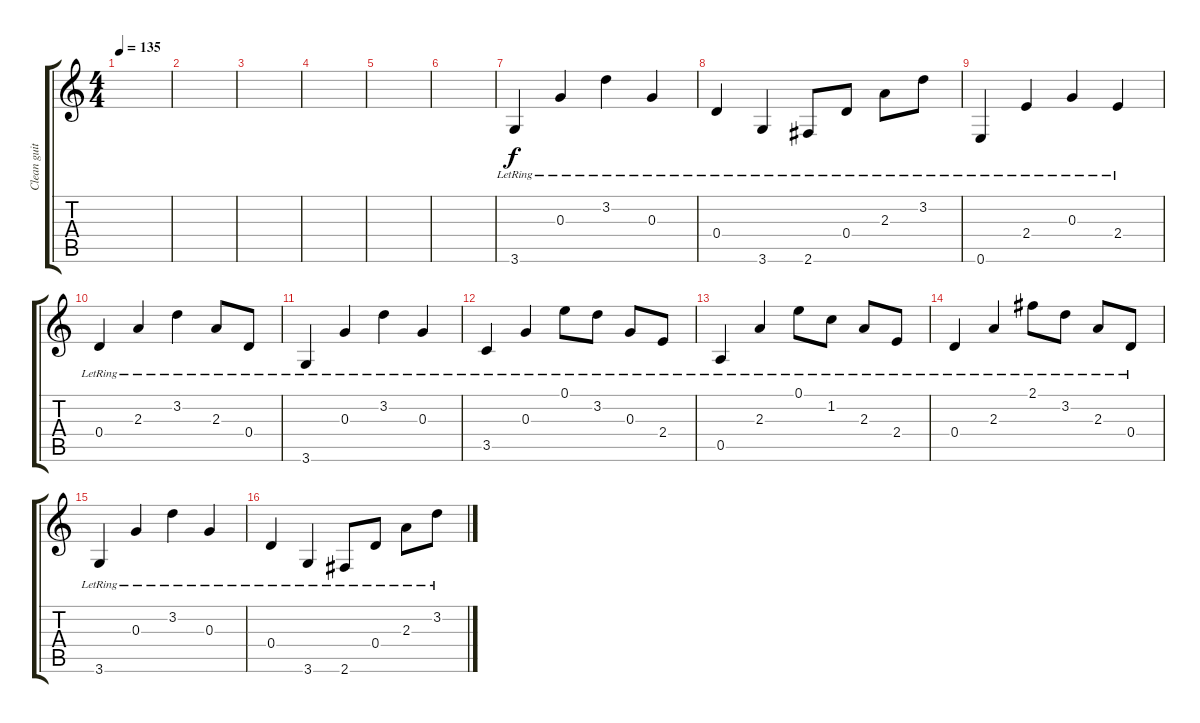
\track ("Clean guitar" "Clean guit") {instrument electricguitarjazz}
\staff {score tabs}
\tuning (E4 B3 G3 D3 A2 E2) {hide}
\ts (4 4)
\tempo 135
\clef g2
\ks c
|
|
|
|
|
|
3.6{lr}.4 0.3{lr}.4 3.2{lr}.4 0.3{lr}.4 |
0.4{lr}.4 3.6{lr}.4 2.6{lr}.8 0.4{lr}.8 2.3{lr}.8 3.2{lr}.8 |
0.6{lr}.4 2.4{lr}.4 0.3{lr}.4 2.4{lr}.4 |
0.4{lr}.4 2.3{lr}.4 3.2{lr}.4 2.3{lr}.8 0.4{lr}.8 |
3.6{lr}.4 0.3{lr}.4 3.2{lr}.4 0.3{lr}.4 |
3.5{lr}.4 0.3{lr}.4 0.1{lr}.8 3.2{lr}.8 0.3{lr}.8 2.4{lr}.8 |
0.5{lr}.4 2.3{lr}.4 0.1{lr}.8 1.2{lr}.8 2.3{lr}.8 2.4{lr}.8 |
0.4{lr}.4 2.3{lr}.4 2.1{lr}.8 3.2{lr}.8 2.3{lr}.8 0.4{lr}.8 |
3.6{lr}.4 0.3{lr}.4 3.2{lr}.4 0.3{lr}.4 |
0.4{lr}.4 3.6{lr}.4 2.6{lr}.8 0.4{lr}.8 2.3{lr}.8 3.2{lr}.8
